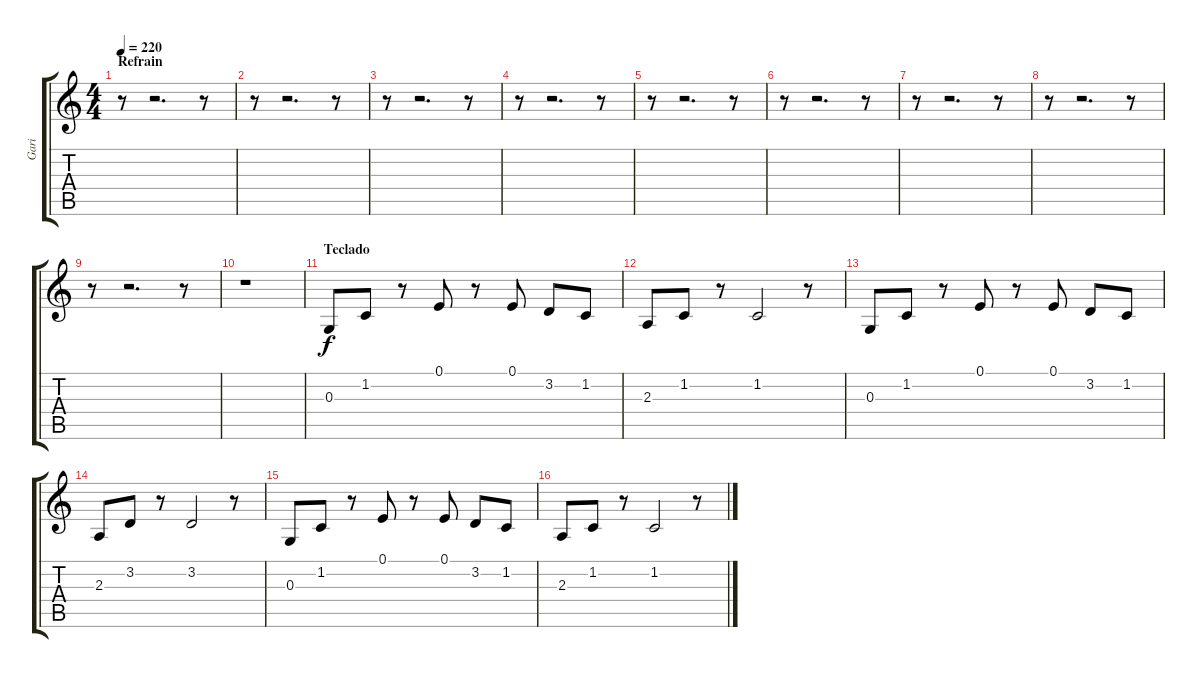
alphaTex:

\track ("Gari" "Gari") {instrument trombone}
\staff {score tabs}
\tuning (E4 B3 G3 D3 A2 E2) {hide}
\ts (4 4)
\section ("" "Refrain")
\tempo 220
\clef g2
\ks c
r.8{dy f} r.2{d} r.8 |
r.8 r.2{d} r.8 |
r.8 r.2{d} r.8 |
r.8 r.2{d} r.8 |
r.8 r.2{d} r.8 |
r.8 r.2{d} r.8 |
r.8 r.2{d} r.8 |
r.8 r.2{d} r.8 |
r.8 r.2{d} r.8 |
r.1 |
\section ("" "Teclado")
0.3.8 1.2.8 r.8 0.1.8 r.8 0.1.8 3.2.8 1.2.8 |
2.3.8 1.2.8 r.8 1.2.2 r.8 |
0.3.8 1.2.8 r.8 0.1.8 r.8 0.1.8 3.2.8 1.2.8 |
2.3.8 3.2.8 r.8 3.2.2 r.8 |
0.3.8 1.2.8 r.8 0.1.8 r.8 0.1.8 3.2.8 1.2.8 |
2.3.8 1.2.8 r.8 1.2.2 r.8
